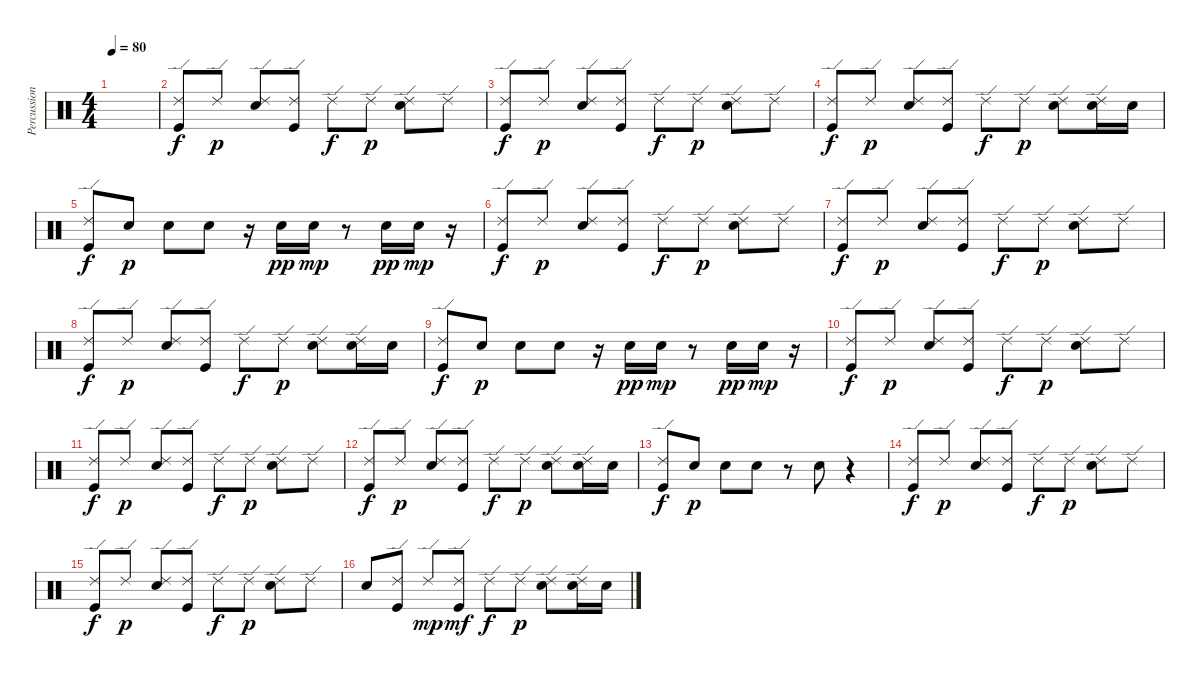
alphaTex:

\track ("Percussion" "Percussion") {instrument percussion}
\staff {score}
\articulation defaults
\ts (4 4)
\tempo 80
\clef neutral
\ks c
|
("Ride (edge) 2" "Kick (hit)").8 "Ride (edge) 2".8{dy p} ("Ride (edge) 2" "Snare (hit) 2").8 ("Ride (edge) 2" "Kick (hit)").8 "Ride (edge) 2".8{dy f} "Ride (edge) 2".8{dy p} ("Ride (edge) 2" "Snare (hit) 2").8 "Ride (edge) 2".8 |
("Ride (edge) 2" "Kick (hit)").8{dy f} "Ride (edge) 2".8{dy p} ("Ride (edge) 2" "Snare (hit) 2").8 ("Ride (edge) 2" "Kick (hit)").8 "Ride (edge) 2".8{dy f} "Ride (edge) 2".8{dy p} ("Ride (edge) 2" "Snare (hit) 2").8 "Ride (edge) 2".8 |
("Ride (edge) 2" "Kick (hit)").8{dy f} "Ride (edge) 2".8{dy p} ("Ride (edge) 2" "Snare (hit) 2").8 ("Ride (edge) 2" "Kick (hit)").8 "Ride (edge) 2".8{dy f} "Ride (edge) 2".8{dy p} ("Ride (edge) 2" "Snare (hit) 2").8 ("Ride (edge) 2" "Snare (hit) 2").16 "Snare (hit) 2".16 |
("Ride (edge) 2" "Kick (hit)").8{dy f} "Snare (hit) 2".8{dy p} "Snare (hit) 2".8 "Snare (hit) 2".8 r.16 "Snare (hit) 2".16{dy pp} "Snare (hit) 2".16{dy mp} r.8 "Snare (hit) 2".16{dy pp} "Snare (hit) 2".16{dy mp} r.16 |
("Ride (edge) 2" "Kick (hit)").8{dy f} "Ride (edge) 2".8{dy p} ("Ride (edge) 2" "Snare (hit) 2").8 ("Ride (edge) 2" "Kick (hit)").8 "Ride (edge) 2".8{dy f} "Ride (edge) 2".8{dy p} ("Ride (edge) 2" "Snare (hit) 2").8 "Ride (edge) 2".8 |
("Ride (edge) 2" "Kick (hit)").8{dy f} "Ride (edge) 2".8{dy p} ("Ride (edge) 2" "Snare (hit) 2").8 ("Ride (edge) 2" "Kick (hit)").8 "Ride (edge) 2".8{dy f} "Ride (edge) 2".8{dy p} ("Ride (edge) 2" "Snare (hit) 2").8 "Ride (edge) 2".8 |
("Ride (edge) 2" "Kick (hit)").8{dy f} "Ride (edge) 2".8{dy p} ("Ride (edge) 2" "Snare (hit) 2").8 ("Ride (edge) 2" "Kick (hit)").8 "Ride (edge) 2".8{dy f} "Ride (edge) 2".8{dy p} ("Ride (edge) 2" "Snare (hit) 2").8 ("Ride (edge) 2" "Snare (hit) 2").16 "Snare (hit) 2".16 |
("Ride (edge) 2" "Kick (hit)").8{dy f} "Snare (hit) 2".8{dy p} "Snare (hit) 2".8 "Snare (hit) 2".8 r.16 "Snare (hit) 2".16{dy pp} "Snare (hit) 2".16{dy mp} r.8 "Snare (hit) 2".16{dy pp} "Snare (hit) 2".16{dy mp} r.16 |
("Ride (edge) 2" "Kick (hit)").8{dy f} "Ride (edge) 2".8{dy p} ("Ride (edge) 2" "Snare (hit) 2").8 ("Ride (edge) 2" "Kick (hit)").8 "Ride (edge) 2".8{dy f} "Ride (edge) 2".8{dy p} ("Ride (edge) 2" "Snare (hit) 2").8 "Ride (edge) 2".8 |
("Ride (edge) 2" "Kick (hit)").8{dy f} "Ride (edge) 2".8{dy p} ("Ride (edge) 2" "Snare (hit) 2").8 ("Ride (edge) 2" "Kick (hit)").8 "Ride (edge) 2".8{dy f} "Ride (edge) 2".8{dy p} ("Ride (edge) 2" "Snare (hit) 2").8 "Ride (edge) 2".8 |
("Ride (edge) 2" "Kick (hit)").8{dy f} "Ride (edge) 2".8{dy p} ("Ride (edge) 2" "Snare (hit) 2").8 ("Ride (edge) 2" "Kick (hit)").8 "Ride (edge) 2".8{dy f} "Ride (edge) 2".8{dy p} ("Ride (edge) 2" "Snare (hit) 2").8 ("Ride (edge) 2" "Snare (hit) 2").16 "Snare (hit) 2".16 |
("Ride (edge) 2" "Kick (hit)").8{dy f} "Snare (hit) 2".8{dy p} "Snare (hit) 2".8 "Snare (hit) 2".8 r.8 "Snare (hit) 2".8 r.4 |
("Ride (edge) 2" "Kick (hit)").8{dy f} "Ride (edge) 2".8{dy p} ("Ride (edge) 2" "Snare (hit) 2").8 ("Ride (edge) 2" "Kick (hit)").8 "Ride (edge) 2".8{dy f} "Ride (edge) 2".8{dy p} ("Ride (edge) 2" "Snare (hit) 2").8 "Ride (edge) 2".8 |
("Ride (edge) 2" "Kick (hit)").8{dy f} "Ride (edge) 2".8{dy p} ("Ride (edge) 2" "Snare (hit) 2").8 ("Ride (edge) 2" "Kick (hit)").8 "Ride (edge) 2".8{dy f} "Ride (edge) 2".8{dy p} ("Ride (edge) 2" "Snare (hit) 2").8 "Ride (edge) 2".8 |
"Snare (hit) 2".8 ("Ride (edge) 2" "Kick (hit)").8 "Ride (edge) 2".8{dy mp} ("Ride (edge) 2" "Kick (hit)").8{dy mf} "Ride (edge) 2".8{dy f} "Ride (edge) 2".8{dy p} ("Ride (edge) 2" "Snare (hit) 2").8 ("Ride (edge) 2" "Snare (hit) 2").16 "Snare (hit) 2".16
